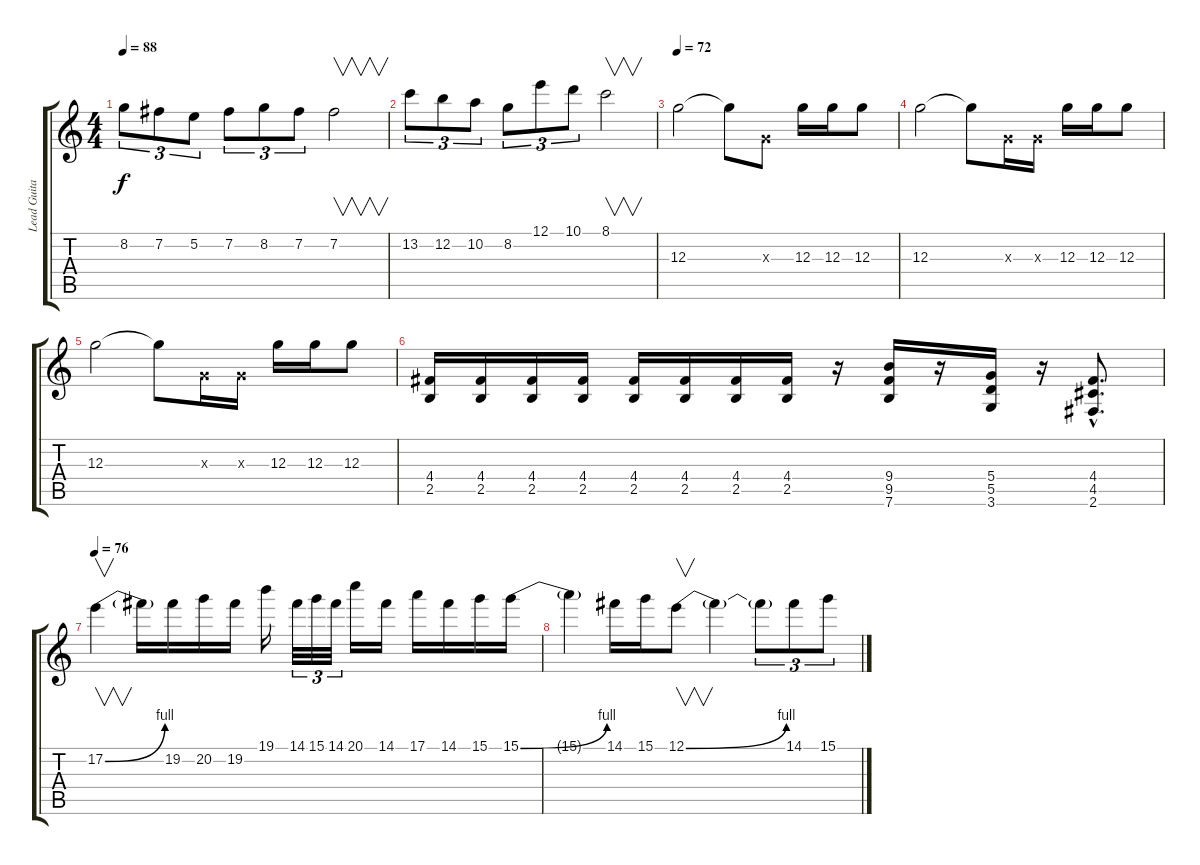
\track ("Lead Guitar (Jason Becker)" "Lead Guita") {instrument electricguitarclean}
\staff {score tabs}
\tuning (E4 B3 G3 D3 A2 E2) {hide}
\ts (4 4)
\tempo 88
\clef g2
\ks c
8.2.8{tu (3 2) dy f} 7.2.8{tu (3 2)} 5.2.8{tu (3 2)} 7.2.8{tu (3 2)} 8.2.8{tu (3 2)} 7.2.8{tu (3 2)} 7.2.2{v} |
13.2.8{tu (3 2)} 12.2.8{tu (3 2)} 10.2.8{tu (3 2)} 8.2.8{tu (3 2)} 12.1.8{tu (3 2)} 10.1.8{tu (3 2)} 8.1.2{v} |
\tempo 72
12.3.2 12.3{t}.8 0.3{x}.8 12.3.16 12.3.16 12.3.8 |
12.3.2 12.3{t}.8 0.3{x}.16 0.3{x}.16 12.3.16 12.3.16 12.3.8 |
12.3.2 12.3{t}.8 0.3{x}.16 0.3{x}.16 12.3.16 12.3.16 12.3.8 |
(4.4 2.5).16 (4.4 2.5).16 (4.4 2.5).16 (4.4 2.5).16 (4.4 2.5).16 (4.4 2.5).16 (4.4 2.5).16 (4.4 2.5).16 r.16 (9.4 9.5 7.6).16 r.16 (5.4 5.5 3.6).16 r.16 (4.4{hac} 4.5{hac} 2.6{hac}).8{d} |
\tempo 76
17.2{be (bend 0 0 60 4)}.4{v} 17.2{t}.16 19.2.16 20.2.16 19.2.16 19.1.16 14.1.32{tu (3 2)} 15.1.32{tu (3 2)} 14.1.32{tu (3 2)} 20.1.16 14.1.16 17.1.16 14.1.16 15.1.16 15.1{be (bend 0 0 60 4)}.16 |
15.1{t}.4 14.1.16 15.1.16 12.1{be (bend 0 0 60 4)}.8{v} 12.1{t}.4 12.1{t}.8{tu (3 2)} 14.1.8{tu (3 2)} 15.1.8{tu (3 2)}
